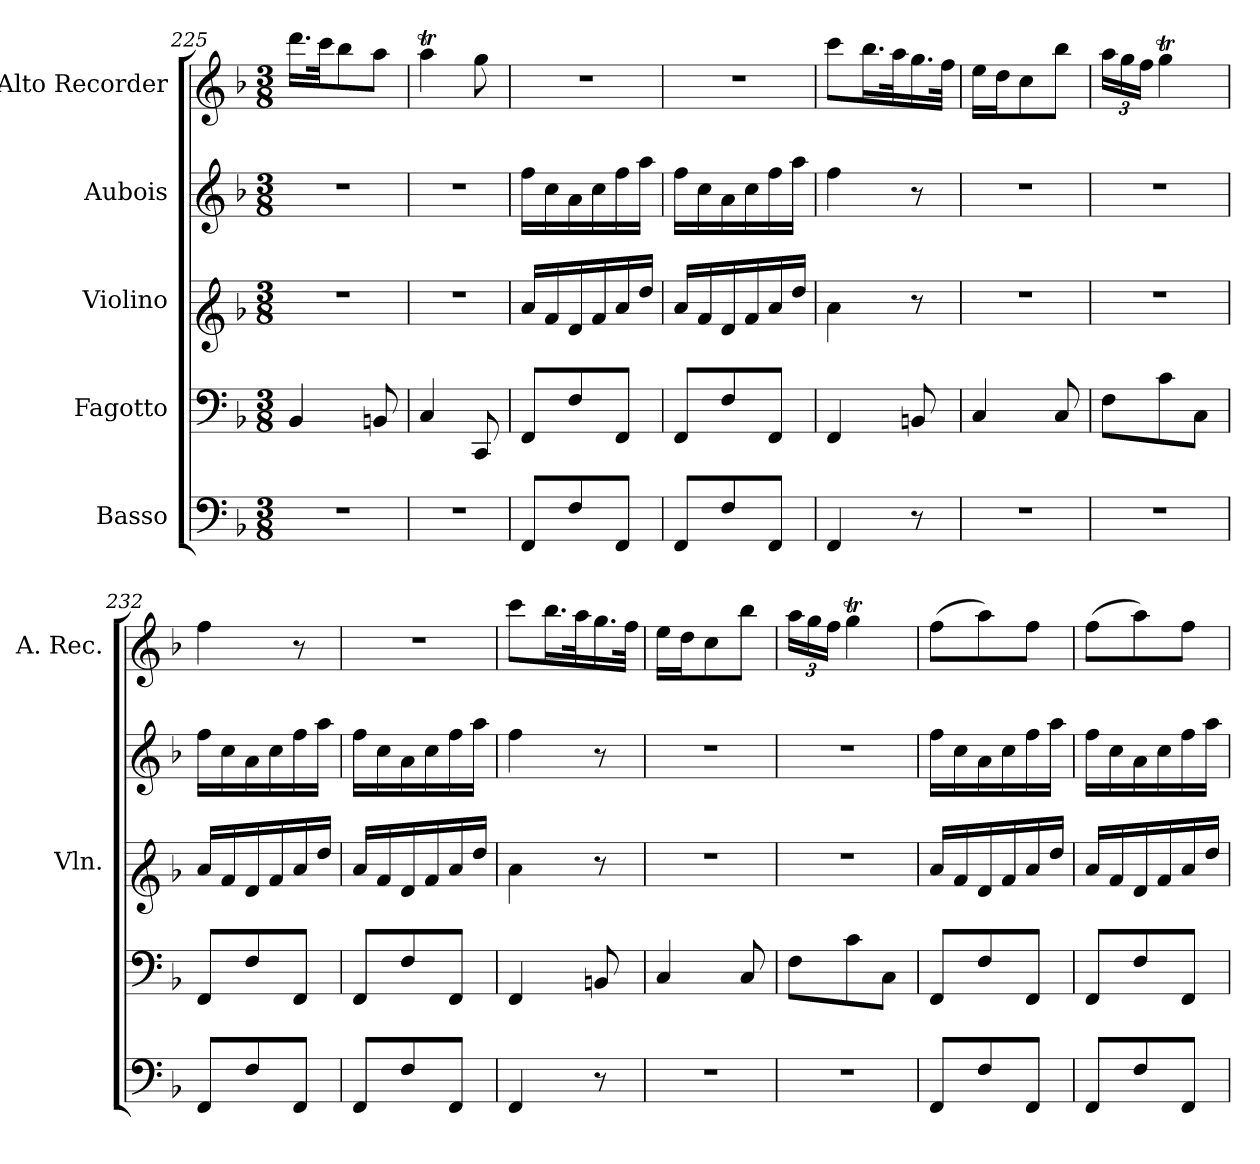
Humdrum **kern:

**kern	**kern	**kern	**kern	**kern
*part5	*part4	*part3	*part2	*part1
*staff5	*staff4	*staff3	*staff2	*staff1
*I"Basso	*I"Fagotto	*I"Violino	*I"Aubois	*I"Alto Recorder
*	*	*I'Vln.	*	*I'A. Rec.
*clefF4	*clefF4	*clefG1	*clefG2	*clefG2
*k[b-]	*k[b-]	*k[b-]	*k[b-]	*k[b-]
*M3/8	*M3/8	*M3/8	*M3/8	*M3/8
=225	=225	=225	=225	=225
4.r	4BB-/	4.r	4.r	16.ddd\LL
.	.	.	.	32ccc\JK
.	.	.	.	8bb-\
.	8BBn/	.	.	8aa\J
!!LO:LB:g=z
=226	=226	=226	=226	=226
4.r	4C/	4.r	4.r	4aat\
.	8CC/	.	.	8gg\
=227	=227	=227	=227	=227
8FF/L	8FF/L	16cc/LL	16ff\LL	4.r
.	.	16a/	16cc\	.
8F/	8F/	16f/	16a\	.
.	.	16a/	16cc\	.
8FF/J	8FF/J	16cc/	16ff\	.
.	.	16ff/JJ	16aa\JJ	.
=228	=228	=228	=228	=228
8FF/L	8FF/L	16cc/LL	16ff\LL	4.r
.	.	16a/	16cc\	.
8F/	8F/	16f/	16a\	.
.	.	16a/	16cc\	.
8FF/J	8FF/J	16cc/	16ff\	.
.	.	16ff/JJ	16aa\JJ	.
=229	=229	=229	=229	=229
4FF/	4FF/	4cc\	4ff\	8ccc\L
.	.	.	.	16.bb-\L
.	.	.	.	32aa\K
8r	8BBn/	8r	8r	16.gg\
.	.	.	.	32ff\JJk
=230	=230	=230	=230	=230
4.r	4C/	4.r	4.r	16ee\LL
.	.	.	.	16dd\J
.	.	.	.	8cc\
.	8C/	.	.	8bb-\J
=231	=231	=231	=231	=231
*	*	*	*	*Xbrackettup
4.r	8F\L	4.r	4.r	24aa\LL
.	.	.	.	24gg\
.	.	.	.	24ff\JJ
.	8c\	.	.	4ggT\
.	8C\J	.	.	.
=232	=232	=232	=232	=232
8FF/L	8FF/L	16cc/LL	16ff\LL	4ff\
.	.	16a/	16cc\	.
8F/	8F/	16f/	16a\	.
.	.	16a/	16cc\	.
8FF/J	8FF/J	16cc/	16ff\	8r
.	.	16ff/JJ	16aa\JJ	.
=233	=233	=233	=233	=233
8FF/L	8FF/L	16cc/LL	16ff\LL	4.r
.	.	16a/	16cc\	.
8F/	8F/	16f/	16a\	.
.	.	16a/	16cc\	.
8FF/J	8FF/J	16cc/	16ff\	.
.	.	16ff/JJ	16aa\JJ	.
=234	=234	=234	=234	=234
4FF/	4FF/	4cc\	4ff\	8ccc\L
.	.	.	.	16.bb-\L
.	.	.	.	32aa\K
8r	8BBn/	8r	8r	16.gg\
.	.	.	.	32ff\JJk
=235	=235	=235	=235	=235
4.r	4C/	4.r	4.r	16ee\LL
.	.	.	.	16dd\J
.	.	.	.	8cc\
.	8C/	.	.	8bb-\J
=236	=236	=236	=236	=236
4.r	8F\L	4.r	4.r	24aa\LL
.	.	.	.	24gg\
.	.	.	.	24ff\JJ
.	8c\	.	.	4ggT\
.	8C\J	.	.	.
=237	=237	=237	=237	=237
8FF/L	8FF/L	16cc/LL	16ff\LL	(>8ff\L
.	.	16a/	16cc\	.
8F/	8F/	16f/	16a\	8aa\)
.	.	16a/	16cc\	.
8FF/J	8FF/J	16cc/	16ff\	8ff\J
.	.	16ff/JJ	16aa\JJ	.
=238	=238	=238	=238	=238
8FF/L	8FF/L	16cc/LL	16ff\LL	(>8ff\L
.	.	16a/	16cc\	.
8F/	8F/	16f/	16a\	8aa\)
.	.	16a/	16cc\	.
8FF/J	8FF/J	16cc/	16ff\	8ff\J
.	.	16ff/JJ	16aa\JJ	.
=	=	=	=	=
*-	*-	*-	*-	*-
